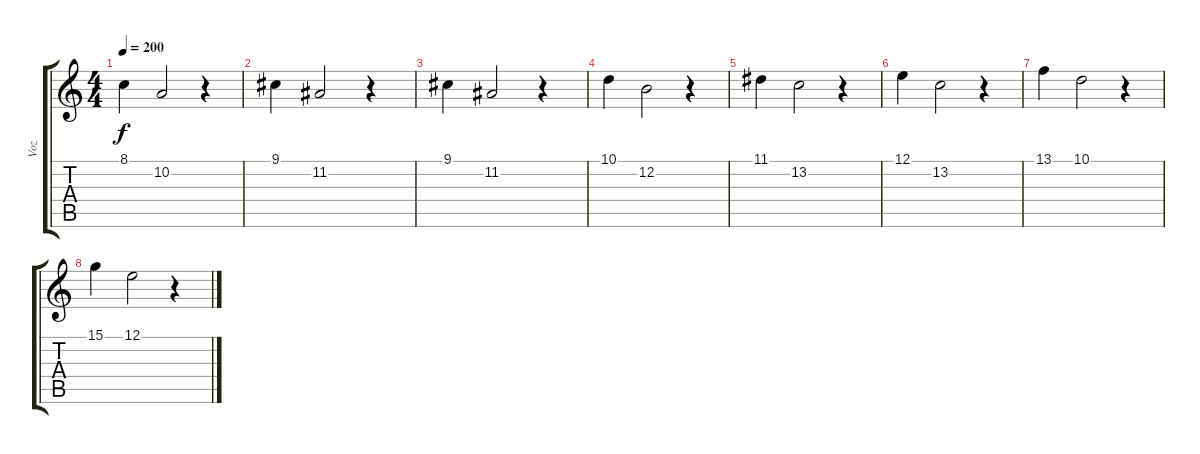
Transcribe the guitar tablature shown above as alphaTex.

\track ("Voz" "Voz") {instrument synthbrass1}
\staff {score tabs}
\tuning (E4 B3 G3 D3 A2 E2) {hide}
\ts (4 4)
\tempo 200
\clef g2
\ks c
8.1.4{dy f} 10.2.2 r.4 |
9.1.4 11.2.2 r.4 |
9.1.4 11.2.2 r.4 |
10.1.4 12.2.2 r.4 |
11.1.4 13.2.2 r.4 |
12.1.4 13.2.2 r.4 |
13.1.4 10.1.2 r.4 |
15.1.4 12.1.2 r.4
